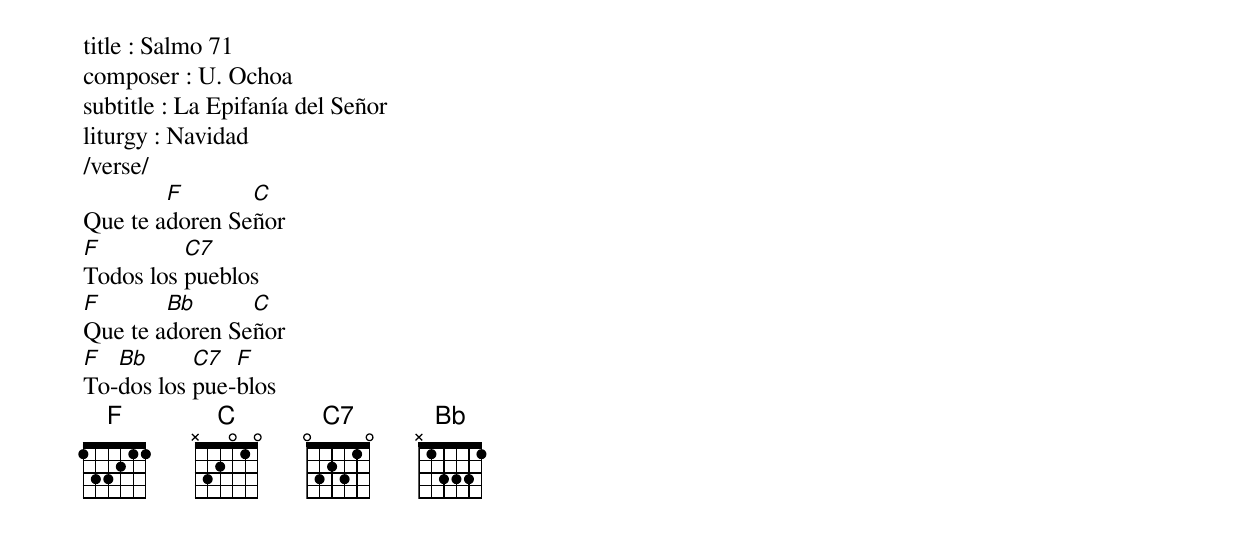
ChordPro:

title : Salmo 71
composer : U. Ochoa
subtitle : La Epifanía del Señor
liturgy : Navidad
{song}
/verse/
Que te a[F]doren Se[C]ñor
[F]Todos los [C7]pueblos
[F]Que te a[Bb]doren Se[C]ñor
[F]To-[Bb]dos los [C7]pue-[F]blos
